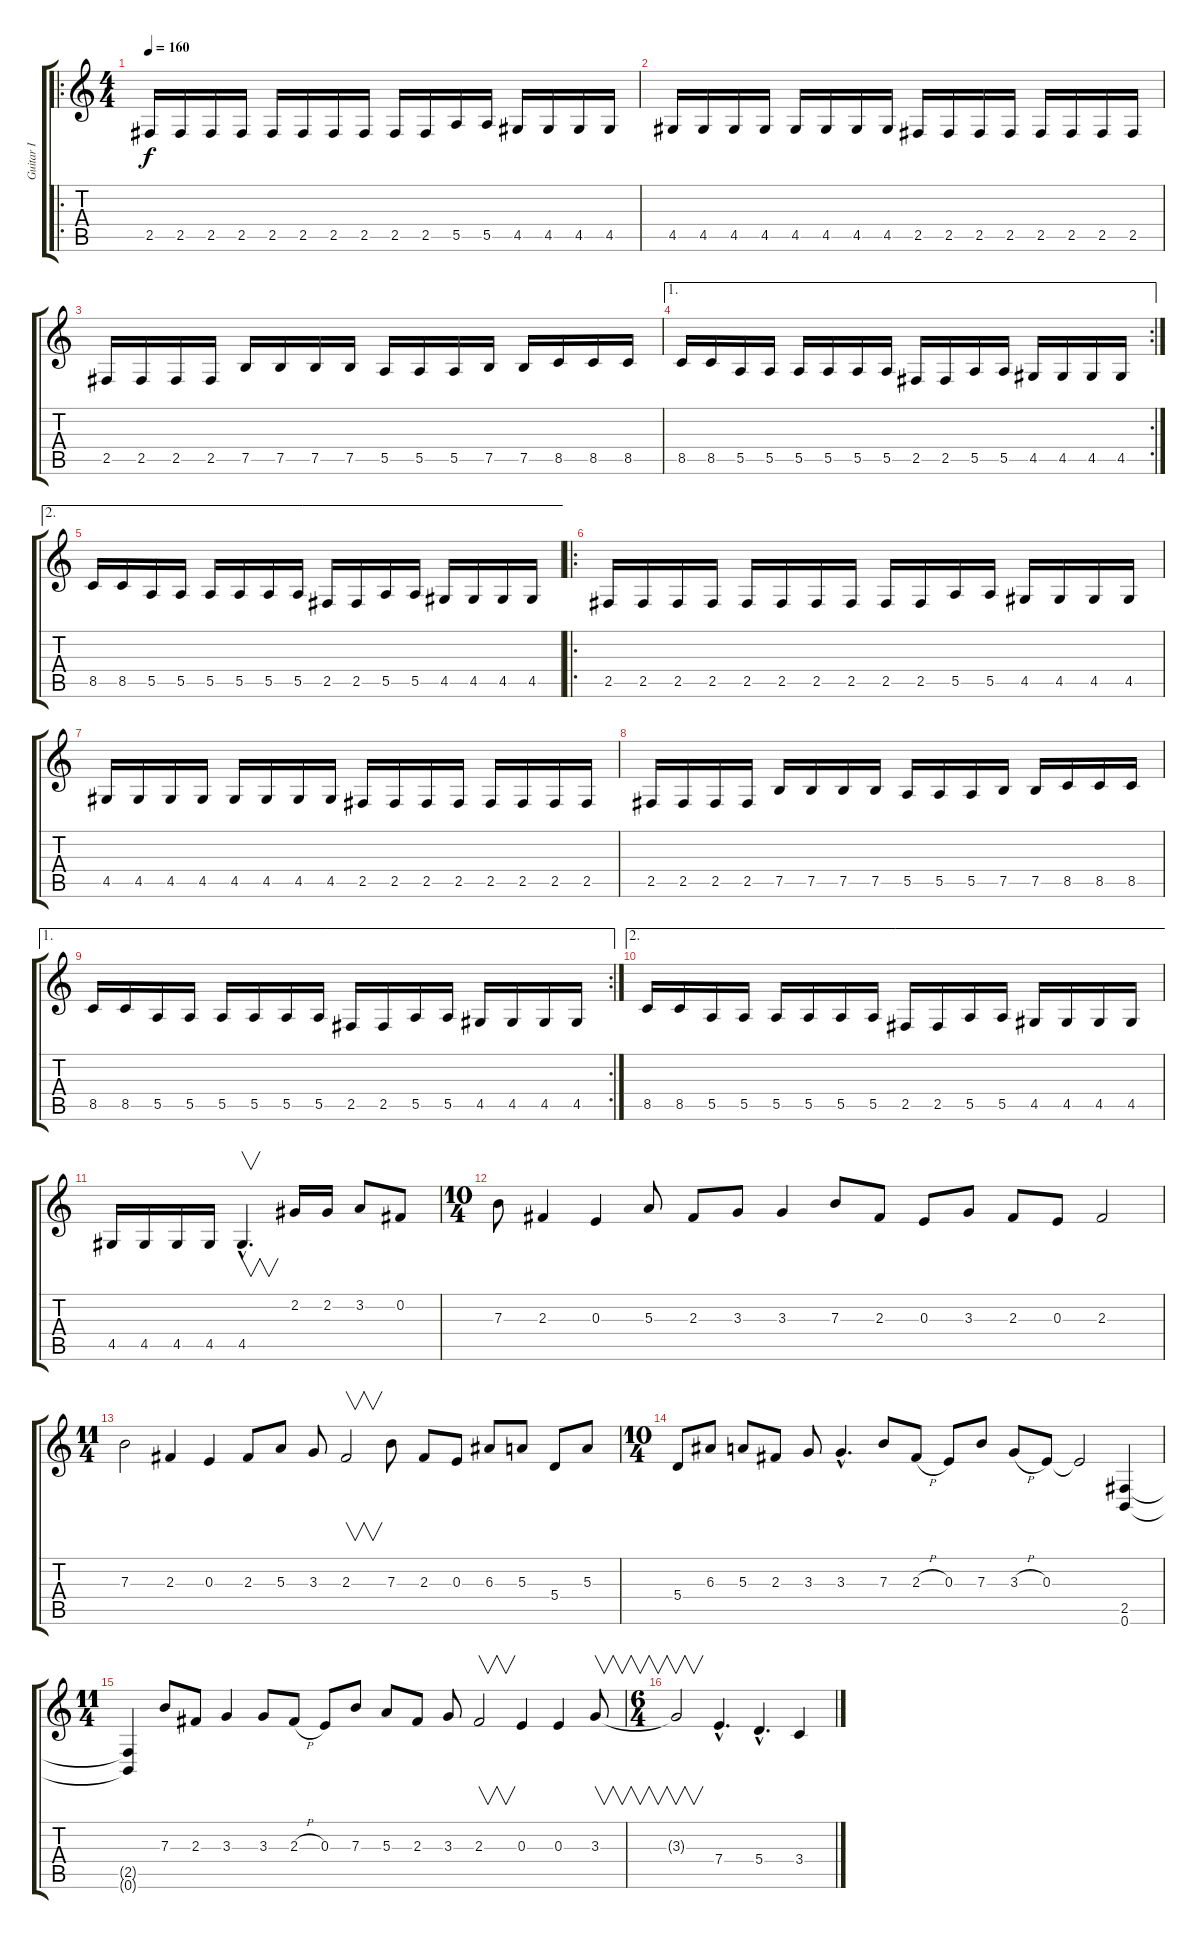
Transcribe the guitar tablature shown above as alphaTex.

\track ("Guitar I" "Guitar I") {instrument distortionguitar}
\staff {score tabs}
\tuning (B3 Gb3 E3 A2 E2 B1) {hide}
\ro
\ts (4 4)
\tempo 160
\clef g2
\ks c
2.5.16{dy f} 2.5.16 2.5.16 2.5.16 2.5.16 2.5.16 2.5.16 2.5.16 2.5.16 2.5.16 5.5.16 5.5.16 4.5.16 4.5.16 4.5.16 4.5.16 |
4.5.16 4.5.16 4.5.16 4.5.16 4.5.16 4.5.16 4.5.16 4.5.16 2.5.16 2.5.16 2.5.16 2.5.16 2.5.16 2.5.16 2.5.16 2.5.16 |
2.5.16 2.5.16 2.5.16 2.5.16 7.5.16 7.5.16 7.5.16 7.5.16 5.5.16 5.5.16 5.5.16 7.5.16 7.5.16 8.5.16 8.5.16 8.5.16 |
\ae 1
\rc 2
8.5.16 8.5.16 5.5.16 5.5.16 5.5.16 5.5.16 5.5.16 5.5.16 2.5.16 2.5.16 5.5.16 5.5.16 4.5.16 4.5.16 4.5.16 4.5.16 |
\ae 2
8.5.16 8.5.16 5.5.16 5.5.16 5.5.16 5.5.16 5.5.16 5.5.16 2.5.16 2.5.16 5.5.16 5.5.16 4.5.16 4.5.16 4.5.16 4.5.16 |
\ro
2.5.16 2.5.16 2.5.16 2.5.16 2.5.16 2.5.16 2.5.16 2.5.16 2.5.16 2.5.16 5.5.16 5.5.16 4.5.16 4.5.16 4.5.16 4.5.16 |
4.5.16 4.5.16 4.5.16 4.5.16 4.5.16 4.5.16 4.5.16 4.5.16 2.5.16 2.5.16 2.5.16 2.5.16 2.5.16 2.5.16 2.5.16 2.5.16 |
2.5.16 2.5.16 2.5.16 2.5.16 7.5.16 7.5.16 7.5.16 7.5.16 5.5.16 5.5.16 5.5.16 7.5.16 7.5.16 8.5.16 8.5.16 8.5.16 |
\ae 1
\rc 2
8.5.16 8.5.16 5.5.16 5.5.16 5.5.16 5.5.16 5.5.16 5.5.16 2.5.16 2.5.16 5.5.16 5.5.16 4.5.16 4.5.16 4.5.16 4.5.16 |
\ae 2
8.5.16 8.5.16 5.5.16 5.5.16 5.5.16 5.5.16 5.5.16 5.5.16 2.5.16 2.5.16 5.5.16 5.5.16 4.5.16 4.5.16 4.5.16 4.5.16 |
4.5.16 4.5.16 4.5.16 4.5.16 4.5{hac}.4{v d} 2.2.16 2.2.16 3.2.8 0.2.8 |
\ts (10 4)
7.3.8 2.3.4 0.3.4 5.3.8 2.3.8 3.3.8 3.3.4 7.3.8 2.3.8 0.3.8 3.3.8 2.3.8 0.3.8 2.3.2 |
\ts (11 4)
7.3.2 2.3.4 0.3.4 2.3.8 5.3.8 3.3.8 2.3.2{v} 7.3.8 2.3.8 0.3.8 6.3.8 5.3.8 5.4.8 5.3.8 |
\ts (10 4)
5.4.8 6.3.8 5.3.8 2.3.8 3.3.8 3.3{hac}.4{d} 7.3.8 2.3{h}.8 0.3.8 7.3.8 3.3{h}.8 0.3.8 0.3{t}.2 (2.5 0.6).4 |
\ts (11 4)
(2.5{t} 0.6{t}).4 7.3.8 2.3.8 3.3.4 3.3.8 2.3{h}.8 0.3.8 7.3.8 5.3.8 2.3.8 3.3.8 2.3.2{v} 0.3.4 0.3.4 3.3.8{v} |
\ts (6 4)
3.3{t}.2{v} 7.4{hac}.4{d} 5.4{hac}.4{d} 3.4.4
